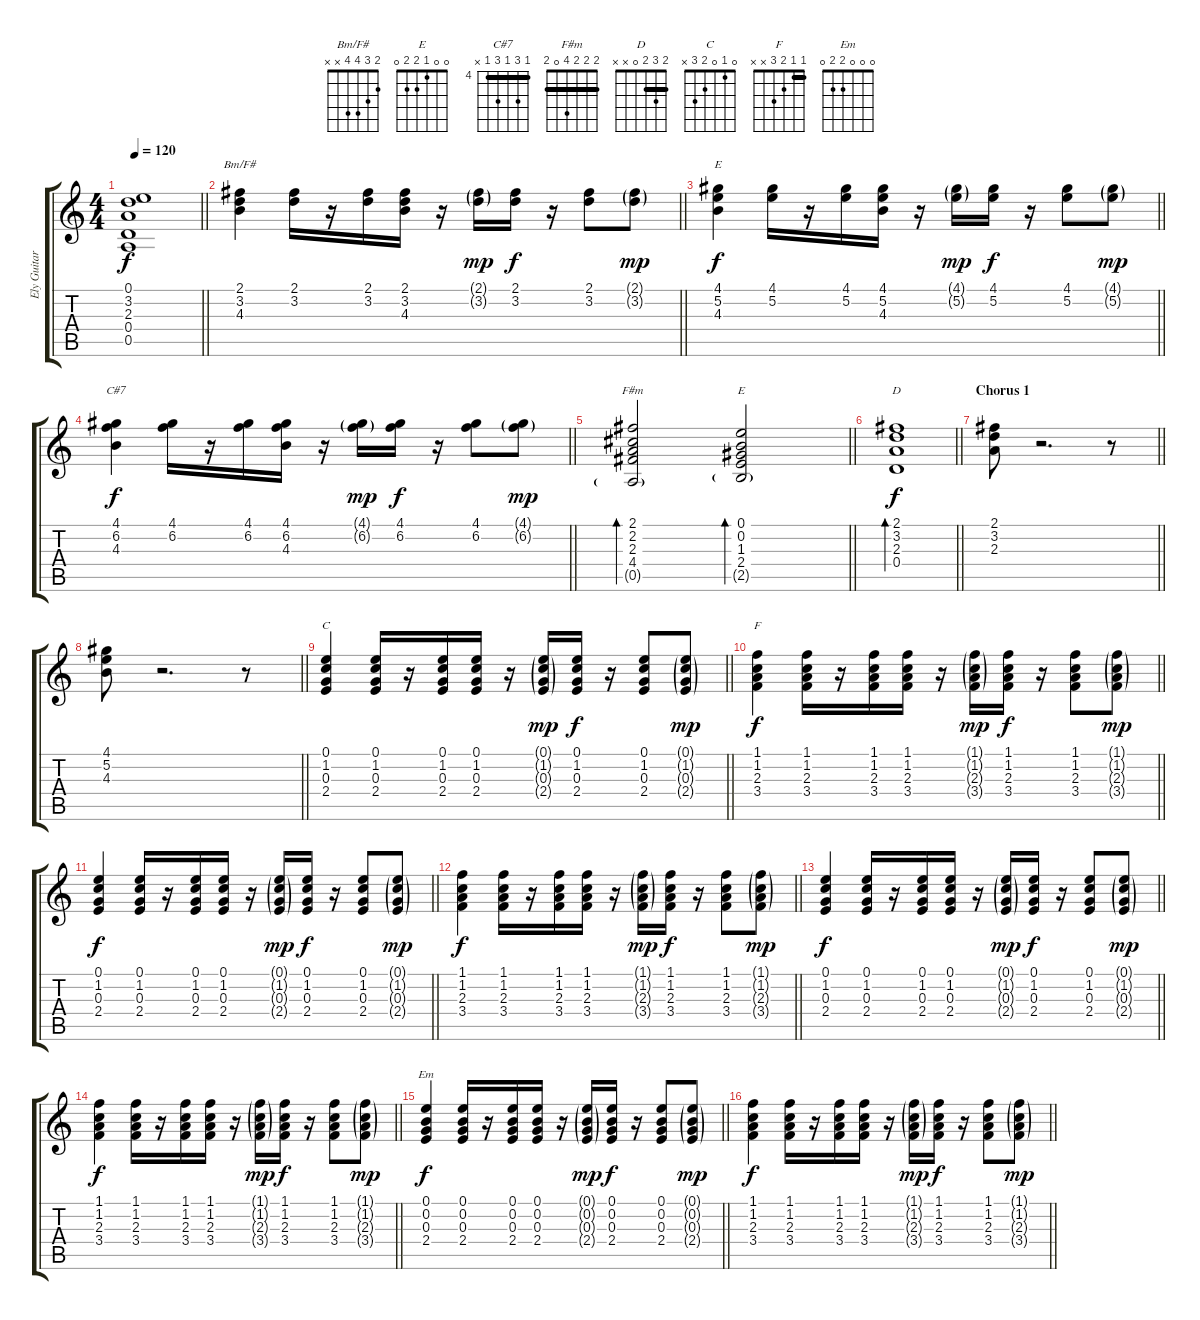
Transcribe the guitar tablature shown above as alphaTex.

\track ("Ely Guitar" "Ely Guitar") {instrument acousticguitarsteel}
\staff {score tabs}
\tuning (E4 B3 G3 D3 A2 E2) {hide}
\chord ("Bm/F#" 2 3 4 4 x x)
\chord ("E" 4 5 4 x x 0) {barre 4}
\chord ("C#7" 4 6 4 6 4 x) {firstfret 4 barre 4}
\chord ("F#m" 2 2 2 4 0 2) {barre 2}
\chord ("E" 0 0 1 2 2 0)
\chord ("D" 2 3 2 0 x x) {barre 2}
\chord ("C" 0 1 0 2 3 x)
\chord ("F" 1 1 2 3 x x) {barre 1}
\chord ("Em" 0 0 0 2 2 0)
\ts (4 4)
\tempo 120
\clef g2
\barLineRight lightlight
\ks c
(0.1{t} 3.2{t} 2.3{t} 0.4{t} 0.5{t}).1{dy f} |
\barLineRight lightlight
(2.1 3.2 4.3).4{ch "Bm/F#"} (2.1 3.2).16 r.16 (2.1 3.2).16 (2.1 3.2 4.3).16 r.16 (2.1{g} 3.2{g}).16{dy mp} (2.1 3.2).16{dy f} r.16 (2.1 3.2).8 (2.1{g} 3.2{g}).8{dy mp} |
\barLineRight lightlight
(4.1 5.2 4.3).4{ch "E" dy f} (4.1 5.2).16 r.16 (4.1 5.2).16 (4.1 5.2 4.3).16 r.16 (4.1{g} 5.2{g}).16{dy mp} (4.1 5.2).16{dy f} r.16 (4.1 5.2).8 (4.1{g} 5.2{g}).8{dy mp} |
\barLineRight lightlight
(4.1 6.2 4.3).4{ch "C#7" dy f} (4.1 6.2).16 r.16 (4.1 6.2).16 (4.1 6.2 4.3).16 r.16 (4.1{g} 6.2{g}).16{dy mp} (4.1 6.2).16{dy f} r.16 (4.1 6.2).8 (4.1{g} 6.2{g}).8{dy mp} |
\barLineRight lightlight
(2.1 2.2 2.3 4.4 0.5{g}).2{bd 120 ch "F#m"} (0.1 0.2 1.3 2.4 2.5{g}).2{bd 120 ch "E"} |
\barLineRight lightlight
(2.1 3.2 2.3 0.4).1{bd 120 ch "D" dy f} |
\section ("" "Chorus 1")
\barLineRight lightlight
(2.1 3.2 2.3).8 r.2{d} r.8 |
\barLineRight lightlight
(4.1 5.2 4.3).8 r.2{d} r.8 |
\barLineRight lightlight
(0.1 1.2 0.3 2.4).4{ch "C"} (0.1 1.2 0.3 2.4).16 r.16 (0.1 1.2 0.3 2.4).16 (0.1 1.2 0.3 2.4).16 r.16 (0.1{g} 1.2{g} 0.3{g} 2.4{g}).16{dy mp} (0.1 1.2 0.3 2.4).16{dy f} r.16 (0.1 1.2 0.3 2.4).8 (0.1{g} 1.2{g} 0.3{g} 2.4{g}).8{dy mp} |
\barLineRight lightlight
(1.1 1.2 2.3 3.4).4{ch "F" dy f} (1.1 1.2 2.3 3.4).16 r.16 (1.1 1.2 2.3 3.4).16 (1.1 1.2 2.3 3.4).16 r.16 (1.1{g} 1.2{g} 2.3{g} 3.4{g}).16{dy mp} (1.1 1.2 2.3 3.4).16{dy f} r.16 (1.1 1.2 2.3 3.4).8 (1.1{g} 1.2{g} 2.3{g} 3.4{g}).8{dy mp} |
\barLineRight lightlight
(0.1 1.2 0.3 2.4).4{dy f} (0.1 1.2 0.3 2.4).16 r.16 (0.1 1.2 0.3 2.4).16 (0.1 1.2 0.3 2.4).16 r.16 (0.1{g} 1.2{g} 0.3{g} 2.4{g}).16{dy mp} (0.1 1.2 0.3 2.4).16{dy f} r.16 (0.1 1.2 0.3 2.4).8 (0.1{g} 1.2{g} 0.3{g} 2.4{g}).8{dy mp} |
\barLineRight lightlight
(1.1 1.2 2.3 3.4).4{dy f} (1.1 1.2 2.3 3.4).16 r.16 (1.1 1.2 2.3 3.4).16 (1.1 1.2 2.3 3.4).16 r.16 (1.1{g} 1.2{g} 2.3{g} 3.4{g}).16{dy mp} (1.1 1.2 2.3 3.4).16{dy f} r.16 (1.1 1.2 2.3 3.4).8 (1.1{g} 1.2{g} 2.3{g} 3.4{g}).8{dy mp} |
\barLineRight lightlight
(0.1 1.2 0.3 2.4).4{dy f} (0.1 1.2 0.3 2.4).16 r.16 (0.1 1.2 0.3 2.4).16 (0.1 1.2 0.3 2.4).16 r.16 (0.1{g} 1.2{g} 0.3{g} 2.4{g}).16{dy mp} (0.1 1.2 0.3 2.4).16{dy f} r.16 (0.1 1.2 0.3 2.4).8 (0.1{g} 1.2{g} 0.3{g} 2.4{g}).8{dy mp} |
\barLineRight lightlight
(1.1 1.2 2.3 3.4).4{dy f} (1.1 1.2 2.3 3.4).16 r.16 (1.1 1.2 2.3 3.4).16 (1.1 1.2 2.3 3.4).16 r.16 (1.1{g} 1.2{g} 2.3{g} 3.4{g}).16{dy mp} (1.1 1.2 2.3 3.4).16{dy f} r.16 (1.1 1.2 2.3 3.4).8 (1.1{g} 1.2{g} 2.3{g} 3.4{g}).8{dy mp} |
\barLineRight lightlight
(0.1 0.2 0.3 2.4).4{ch "Em" dy f} (0.1 0.2 0.3 2.4).16 r.16 (0.1 0.2 0.3 2.4).16 (0.1 0.2 0.3 2.4).16 r.16 (0.1{g} 0.2{g} 0.3{g} 2.4{g}).16{dy mp} (0.1 0.2 0.3 2.4).16{dy f} r.16 (0.1 0.2 0.3 2.4).8 (0.1{g} 0.2{g} 0.3{g} 2.4{g}).8{dy mp} |
\barLineRight lightlight
(1.1 1.2 2.3 3.4).4{dy f} (1.1 1.2 2.3 3.4).16 r.16 (1.1 1.2 2.3 3.4).16 (1.1 1.2 2.3 3.4).16 r.16 (1.1{g} 1.2{g} 2.3{g} 3.4{g}).16{dy mp} (1.1 1.2 2.3 3.4).16{dy f} r.16 (1.1 1.2 2.3 3.4).8 (1.1{g} 1.2{g} 2.3{g} 3.4{g}).8{dy mp}
